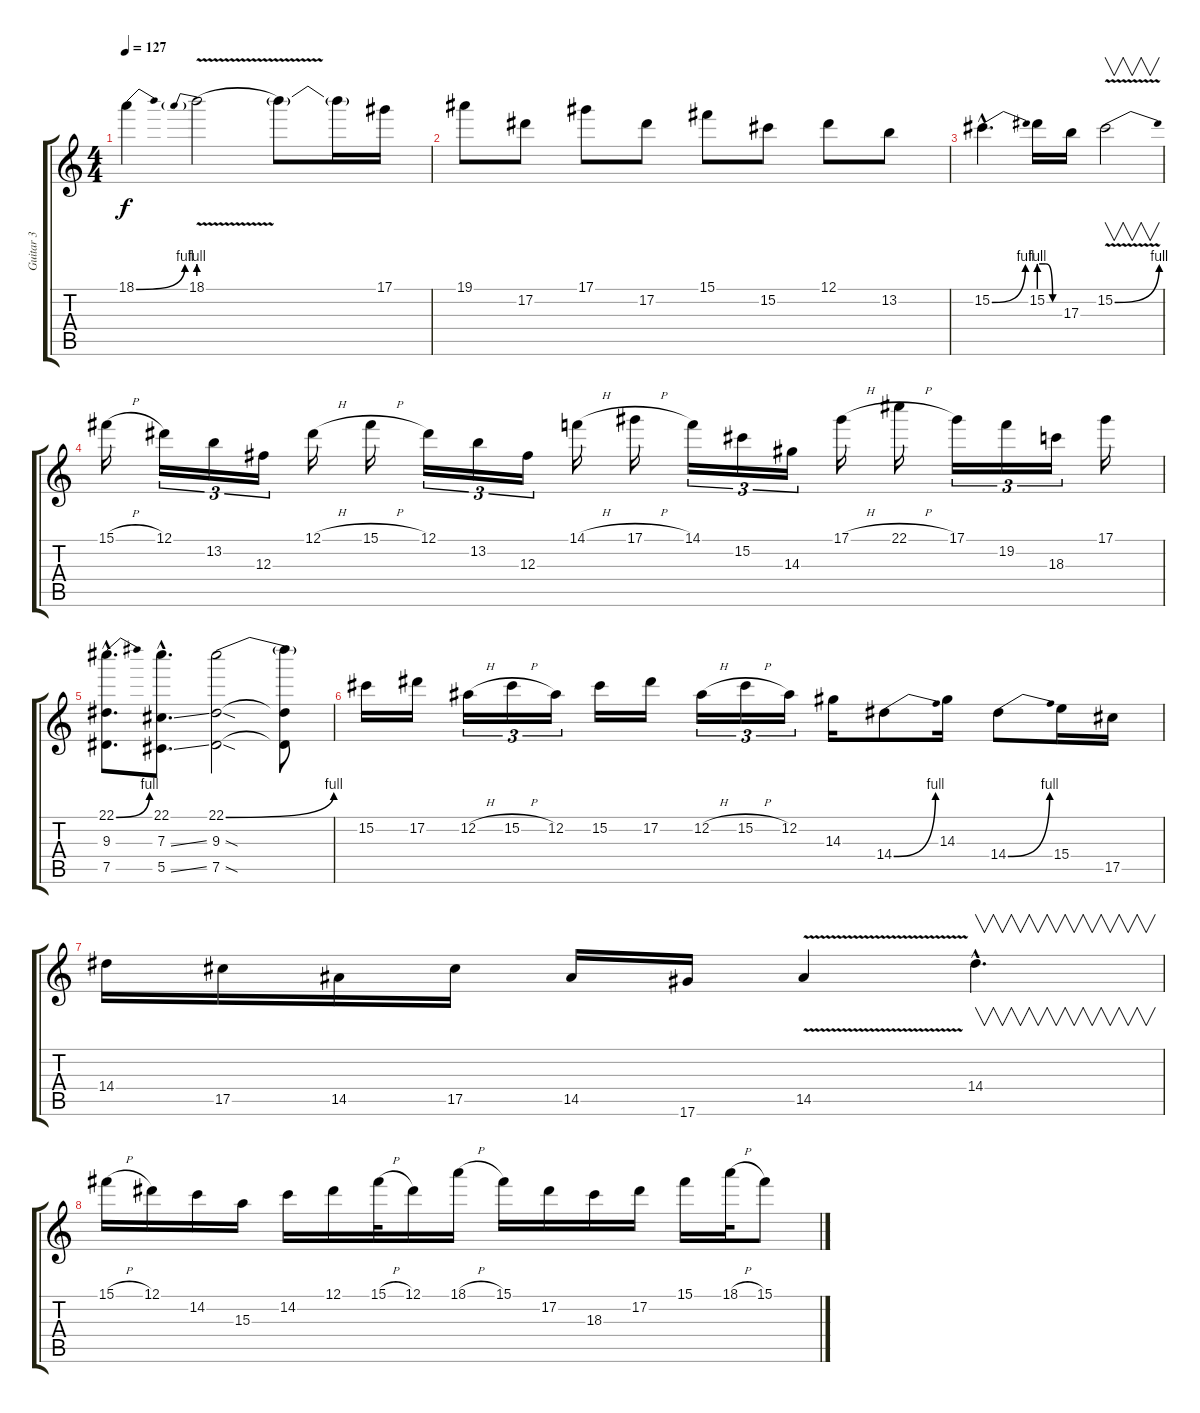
\track ("Guitar 3" "Guitar 3") {instrument distortionguitar}
\staff {score tabs}
\tuning (Eb4 Bb3 Gb3 Db3 Ab2 Eb2) {hide}
\ts (4 4)
\tempo 127
\clef g2
\ks c
18.1{be (bend 0 0 60 4)}.4{dy f} 18.1{be (prebend 0 4 60 4) v}.2 18.1{t}.8 18.1{t}.16 17.1.16 |
19.1.8 17.2.8 17.1.8 17.2.8 15.1.8 15.2.8 12.1.8 13.2.8 |
15.2{be (bend 0 0 60 4) hac}.4{d} 15.2{be (custom 0 4 20 4 40 0 60 0)}.16 17.3.16 15.2{be (bend 0 0 60 4) v}.2{v} |
15.1{h}.16 12.1.16{tu (3 2)} 13.2.16{tu (3 2)} 12.3.16{tu (3 2)} 12.1{h}.16 15.1{h}.16 12.1.16{tu (3 2)} 13.2.16{tu (3 2)} 12.3.16{tu (3 2)} 14.1{h}.16 17.1{h}.16 14.1.16{tu (3 2)} 15.2.16{tu (3 2)} 14.3.16{tu (3 2)} 17.1{h}.16 22.1{h}.16 17.1.16{tu (3 2)} 19.2.16{tu (3 2)} 18.3.16{tu (3 2)} 17.1.16 |
(22.1{be (bend 0 0 60 4) hac} 9.3{hac} 7.5{hac}).8{d} (22.1{hac} 7.3{ss hac} 5.5{ss hac}).8{d} (22.1{be (bend 0 0 60 4)} 9.3{sod} 7.5{sod}).2 (22.1{t} 9.3{t} 7.5{t}).8 |
15.2.16 17.2.16 12.2{h}.16{tu (3 2)} 15.2{h}.16{tu (3 2)} 12.2.16{tu (3 2)} 15.2.16 17.2.16 12.2{h}.16{tu (3 2)} 15.2{h}.16{tu (3 2)} 12.2.16{tu (3 2)} 14.3.16 14.4{be (bend 0 0 60 4)}.8 14.3.16 14.4{be (bend 0 0 60 4)}.8 15.4.16 17.5.16 |
14.4.16 17.5.16 14.5.16 17.5.16 14.5.16 17.6.16 14.5{v}.4 14.4{hac}.4{v d} |
15.1{h}.16 12.1.16 14.2.16 15.3.16 14.2.16 12.1.16 15.1{h}.32 12.1.16 18.1{h}.16 15.1.16 17.2.16 18.3.16 17.2.16 15.1.16 18.1{h}.32 15.1.8
